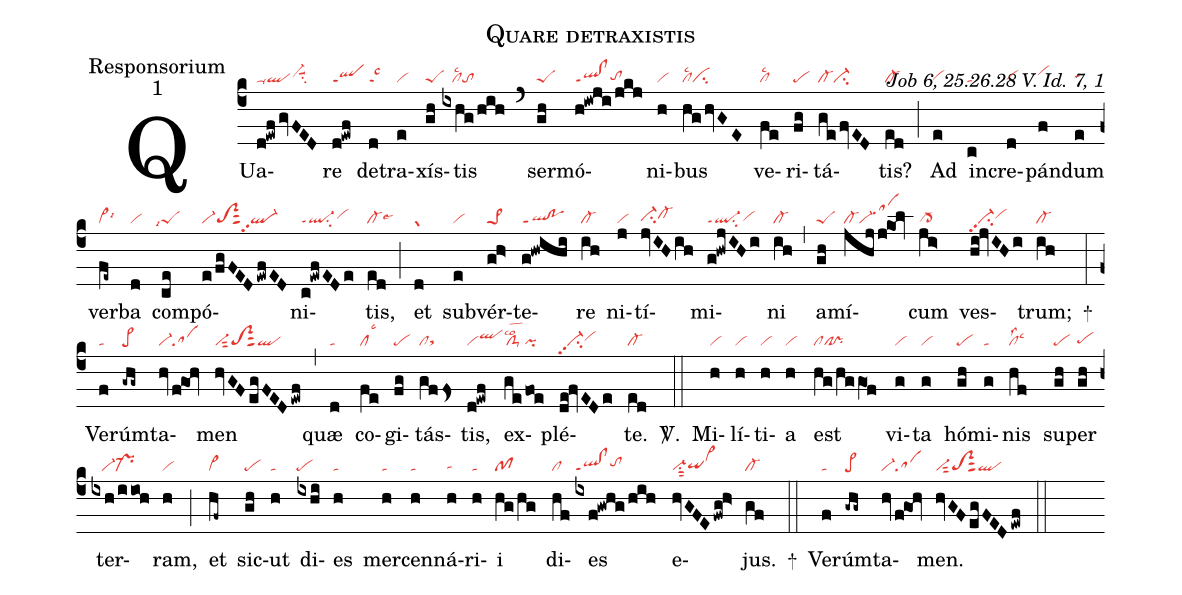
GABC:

name:Quare detraxistis;
office-part:Responsorium;
mode:1;
commentary:Job 6, 25.26.28 V. Id. 7, 1;
nabc-lines:1;
%%
(c4)
QUa(d!ewfgvFED|ta-qlvi-hhsuu1su2)re(d!ewf|qlppt1) de(d|talsc3)tra(e|vi)xís(gh|peS)tis(ixhg/hih|///cllsc2to) (`)
ser(gh|peS)mó(h!iwji/jkj|ql!clppt1tohg)ni(h|vi)bus(hghvGE|cllsc2ci) ve(fe|cllsc2)ri(fg|pe)tá(gefvED|cl-ci-)tis?(ed|cl-) (;)
Ad(e|vihg) in(c|ta)cre(d|vihg)pán(f|vihi)dum(e|tahh) ver(fe~|vi>lsi6)ba(d|vi) com(ce|``peSlsi7)pó(e/fgFEDewfED|vi-toS2sut2ql-pp2)ni(c!ewfEDe|ql-ppt1su2vihh)tis,(ed|cl-lse6) (;)
et(d|gr) sub(e|vi)vér(g!h>|pe>1)te(g!hwihi|ql!poppt1)re(ih|cl-) ni(j|vi)tí(jvIHih|ci-hgcl-hh)mi(g!hwjIHi|ql-ppt1su2vihg)ni(ih|cl-) (,)
a(gh|peS)mí(jhj/jkOl|cl-vi-sahj)cum(ji>|cl->) ves(hi!jvIHi|vi-pp2su2vihh)trum;(ih|cl-) +(:)
Ve(f|ta)rúm(-ghg~|pe>)ta(hvfgOh|vi-sa)men(hvGFegFEDewf|vi-sut2toS2sut2ql) (,)
quæ(d|ta) co(fe|cllsc3)gi(fg|pe)tás(gffs>|clsthg)tis,(d!ewf|viqlhi) ex(ge/fo!e|clS-lsco2pi)plé(de!fvEDe|vi-pp2su2vihh)te.(ed|cl-) <sp>V/</sp>.(::)
Mi(h|vi)lí(h|vi)ti(h|vi)a(h|vi) est(hg/hggO1f|clcl!pr) vi(g|vi)ta(g|vi) hó(gh|pe)mi(g|ta)nis(hf|cllss2lsc3) su(gh|pe)per(gh|pehg) ter(ixh/iio!h|///vi-pr-)ram,(h|vi) (;)
et(hf~|vi>) sic(gh|pe)ut(h|ta) di(ixhi|pe)es(h|ta) mer(h|ta)cen(h|ta)ná(h|tahg)ri(h|ta)i(hg/hg|pf) di(hf|cl)es(ixf!gwhg/hih|ql!clppt1tohh) e(hvGFEfwg!h>|vi-su1sut2qihgvi>hj)jus.(gf|cl-) +(::)
Ve(f|ta)rúm(-ghg~|pe>)ta(hvfgOh|vi-sa)men.(hvGFegFEDewf|vi-sut2toS2sut2ql) (::)
